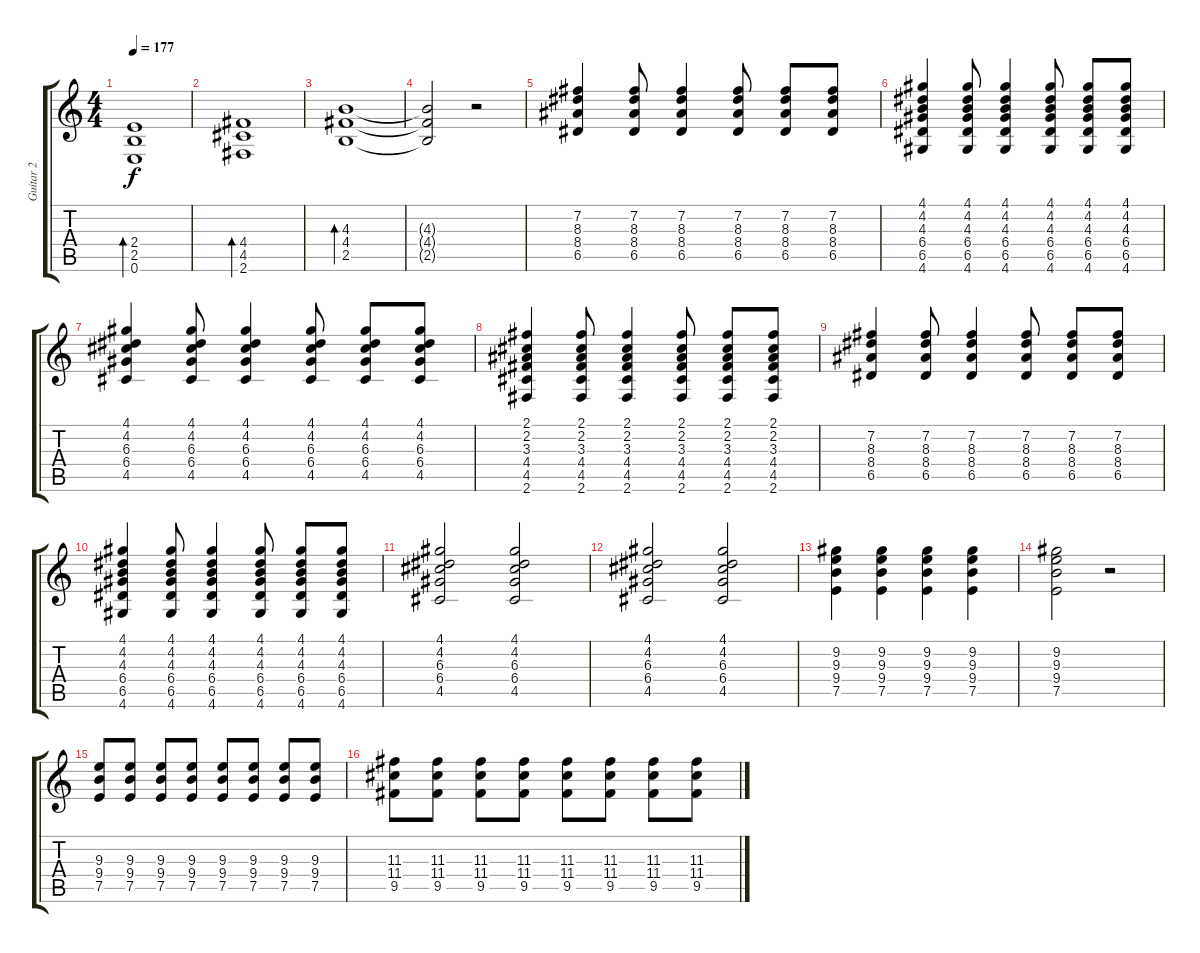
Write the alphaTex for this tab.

\track ("Guitar 2" "Guitar 2") {instrument distortionguitar}
\staff {score tabs}
\tuning (E4 B3 G3 D3 A2 E2) {hide}
\ts (4 4)
\tempo 177
\clef g2
\ks c
(2.4 2.5 0.6).1{bd 240 dy f} |
(4.4 4.5 2.6).1{bd 240} |
(4.3 4.4 2.5).1{bd 240} |
(4.3{t} 4.4{t} 2.5{t}).2 r.2 |
(7.2 8.3 8.4 6.5).4 (7.2 8.3 8.4 6.5).8 (7.2 8.3 8.4 6.5).4 (7.2 8.3 8.4 6.5).8 (7.2 8.3 8.4 6.5).8 (7.2 8.3 8.4 6.5).8 |
(4.1 4.2 4.3 6.4 6.5 4.6).4 (4.1 4.2 4.3 6.4 6.5 4.6).8 (4.1 4.2 4.3 6.4 6.5 4.6).4 (4.1 4.2 4.3 6.4 6.5 4.6).8 (4.1 4.2 4.3 6.4 6.5 4.6).8 (4.1 4.2 4.3 6.4 6.5 4.6).8 |
(4.1 4.2 6.3 6.4 4.5).4 (4.1 4.2 6.3 6.4 4.5).8 (4.1 4.2 6.3 6.4 4.5).4 (4.1 4.2 6.3 6.4 4.5).8 (4.1 4.2 6.3 6.4 4.5).8 (4.1 4.2 6.3 6.4 4.5).8 |
(2.1 2.2 3.3 4.4 4.5 2.6).4 (2.1 2.2 3.3 4.4 4.5 2.6).8 (2.1 2.2 3.3 4.4 4.5 2.6).4 (2.1 2.2 3.3 4.4 4.5 2.6).8 (2.1 2.2 3.3 4.4 4.5 2.6).8 (2.1 2.2 3.3 4.4 4.5 2.6).8 |
(7.2 8.3 8.4 6.5).4 (7.2 8.3 8.4 6.5).8 (7.2 8.3 8.4 6.5).4 (7.2 8.3 8.4 6.5).8 (7.2 8.3 8.4 6.5).8 (7.2 8.3 8.4 6.5).8 |
(4.1 4.2 4.3 6.4 6.5 4.6).4 (4.1 4.2 4.3 6.4 6.5 4.6).8 (4.1 4.2 4.3 6.4 6.5 4.6).4 (4.1 4.2 4.3 6.4 6.5 4.6).8 (4.1 4.2 4.3 6.4 6.5 4.6).8 (4.1 4.2 4.3 6.4 6.5 4.6).8 |
(4.1 4.2 6.3 6.4 4.5).2 (4.1 4.2 6.3 6.4 4.5).2 |
(4.1 4.2 6.3 6.4 4.5).2 (4.1 4.2 6.3 6.4 4.5).2 |
(9.2 9.3 9.4 7.5).4 (9.2 9.3 9.4 7.5).4 (9.2 9.3 9.4 7.5).4 (9.2 9.3 9.4 7.5).4 |
(9.2 9.3 9.4 7.5).2 r.2 |
(9.3 9.4 7.5).8{instrument distortionguitar} (9.3 9.4 7.5).8 (9.3 9.4 7.5).8 (9.3 9.4 7.5).8 (9.3 9.4 7.5).8 (9.3 9.4 7.5).8 (9.3 9.4 7.5).8 (9.3 9.4 7.5).8 |
(11.3 11.4 9.5).8 (11.3 11.4 9.5).8 (11.3 11.4 9.5).8 (11.3 11.4 9.5).8 (11.3 11.4 9.5).8 (11.3 11.4 9.5).8 (11.3 11.4 9.5).8 (11.3 11.4 9.5).8
